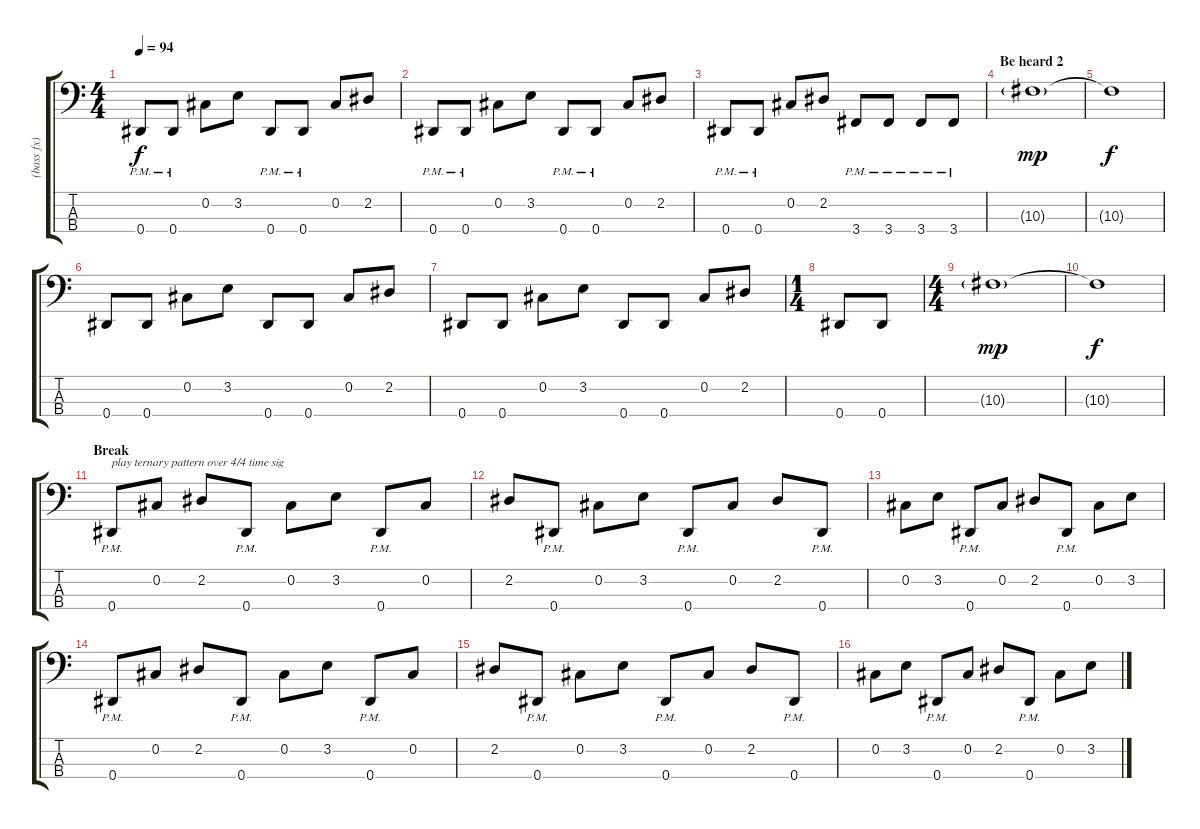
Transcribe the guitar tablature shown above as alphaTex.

\track ("(bass fx)" "(bass fx)") {instrument distortionguitar}
\staff {score tabs}
\tuning (Gb2 Db2 Ab1 Eb1) {hide}
\ts (4 4)
\tempo 94
\clef f4
\ks c
0.4{pm}.8{dy f} 0.4{pm}.8 0.2.8 3.2.8 0.4{pm}.8 0.4{pm}.8 0.2.8 2.2.8 |
0.4{pm}.8 0.4{pm}.8 0.2.8 3.2.8 0.4{pm}.8 0.4{pm}.8 0.2.8 2.2.8 |
0.4{pm}.8 0.4{pm}.8 0.2.8 2.2.8 3.4{pm}.8 3.4{pm}.8 3.4{pm}.8 3.4{pm}.8 |
\section ("" "Be heard 2")
10.3{g}.1{dy mp} |
10.3{t}.1{dy f} |
0.4.8 0.4.8 0.2.8 3.2.8 0.4.8 0.4.8 0.2.8 2.2.8 |
0.4.8 0.4.8 0.2.8 3.2.8 0.4.8 0.4.8 0.2.8 2.2.8 |
\ts (1 4)
0.4.8 0.4.8 |
\ts (4 4)
10.3{g}.1{dy mp} |
10.3{t}.1{dy f} |
\section ("" "Break")
0.4{pm}.8{txt "play ternary pattern over 4/4 time sig"} 0.2.8 2.2.8 0.4{pm}.8 0.2.8 3.2.8 0.4{pm}.8 0.2.8 |
2.2.8 0.4{pm}.8 0.2.8 3.2.8 0.4{pm}.8 0.2.8 2.2.8 0.4{pm}.8 |
0.2.8 3.2.8 0.4{pm}.8 0.2.8 2.2.8 0.4{pm}.8 0.2.8 3.2.8 |
0.4{pm}.8 0.2.8 2.2.8 0.4{pm}.8 0.2.8 3.2.8 0.4{pm}.8 0.2.8 |
2.2.8 0.4{pm}.8 0.2.8 3.2.8 0.4{pm}.8 0.2.8 2.2.8 0.4{pm}.8 |
0.2.8 3.2.8 0.4{pm}.8 0.2.8 2.2.8 0.4{pm}.8 0.2.8 3.2.8
